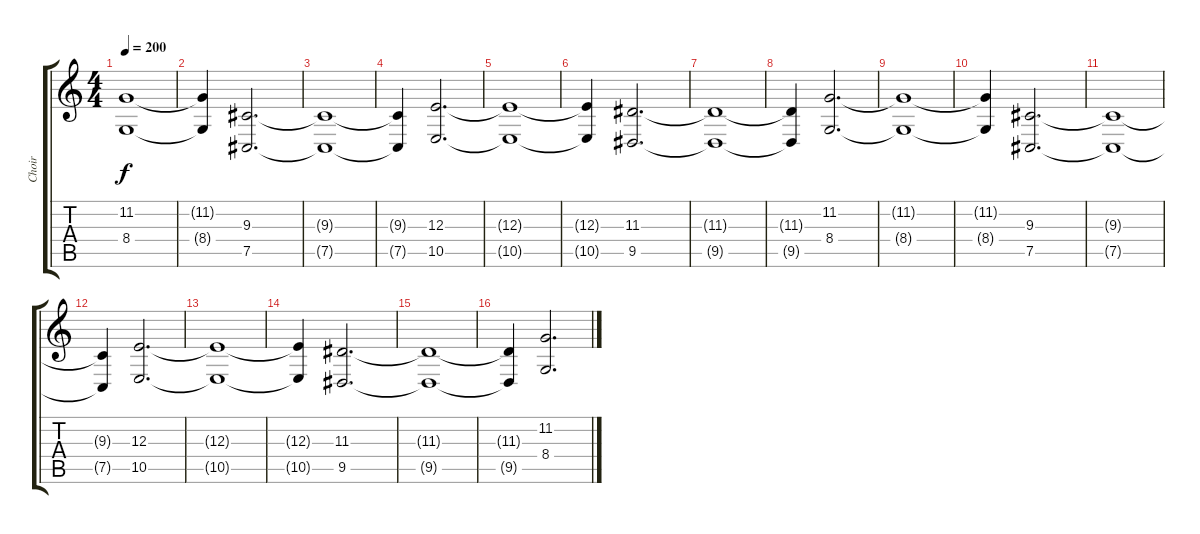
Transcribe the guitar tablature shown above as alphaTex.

\track ("Choir" "Choir") {instrument choiraahs}
\staff {score tabs}
\tuning (Db4 Ab3 E3 B2 Gb2 Db2) {hide}
\ts (4 4)
\tempo 200
\clef g2
\ks c
(11.2{t} 8.4{t}).1{dy f} |
(11.2{t} 8.4{t}).4 (9.3 7.5).2{d} |
(9.3{t} 7.5{t}).1 |
(9.3{t} 7.5{t}).4 (12.3 10.5).2{d} |
(12.3{t} 10.5{t}).1 |
(12.3{t} 10.5{t}).4 (11.3 9.5).2{d} |
(11.3{t} 9.5{t}).1 |
(11.3{t} 9.5{t}).4 (11.2 8.4).2{d} |
(11.2{t} 8.4{t}).1 |
(11.2{t} 8.4{t}).4 (9.3 7.5).2{d} |
(9.3{t} 7.5{t}).1 |
(9.3{t} 7.5{t}).4 (12.3 10.5).2{d} |
(12.3{t} 10.5{t}).1 |
(12.3{t} 10.5{t}).4 (11.3 9.5).2{d} |
(11.3{t} 9.5{t}).1 |
(11.3{t} 9.5{t}).4 (11.2 8.4).2{d}
